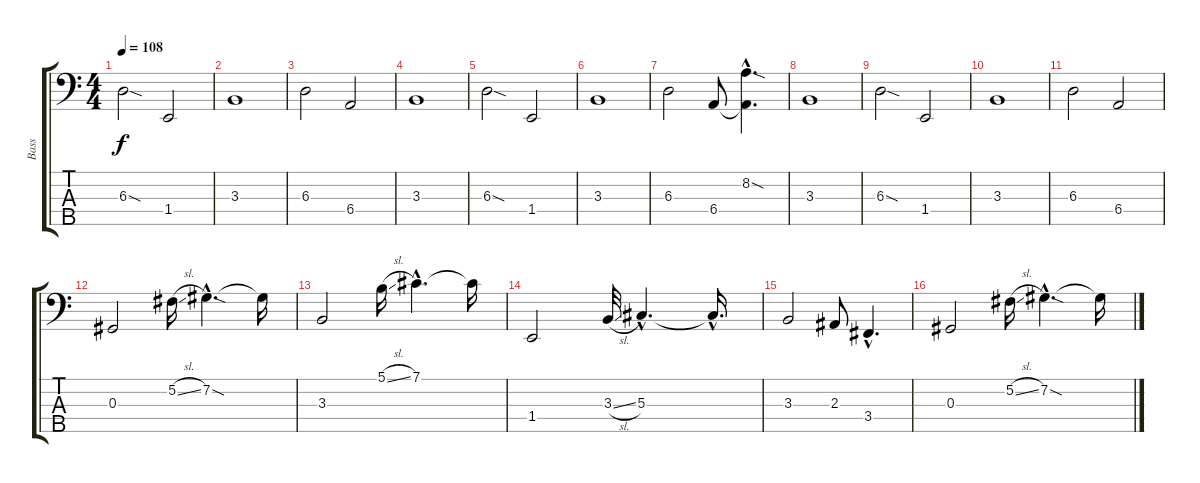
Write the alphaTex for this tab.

\track ("Bass" "Bass") {instrument electricbassfinger}
\staff {score tabs}
\tuning (Gb2 Db2 Ab1 Eb1 Bb0) {hide}
\ts (4 4)
\tempo 108
\clef f4
\ks c
6.3{sod}.2{dy f} 1.4.2 |
3.3.1 |
6.3.2 6.4.2 |
3.3.1 |
6.3{sod}.2 1.4.2 |
3.3.1 |
6.3.2 6.4.8 (8.2{sod hac} 6.4{hac t}).4{d} |
3.3.1 |
6.3{sod}.2 1.4.2 |
3.3.1 |
6.3.2 6.4.2 |
0.3.2 5.2{sl}.16 7.2{sod hac}.4{d} 7.2{t}.16 |
3.3.2 5.1{sl}.16 7.1{hac}.4{d} 7.1{t}.16 |
1.4.2 3.3{sl}.32 5.3{hac}.4{d} 5.3{hac t}.16{d} |
3.3.2 2.3.8 3.4{hac}.4{d} |
0.3.2 5.2{sl}.16 7.2{sod hac}.4{d} 7.2{t}.16
